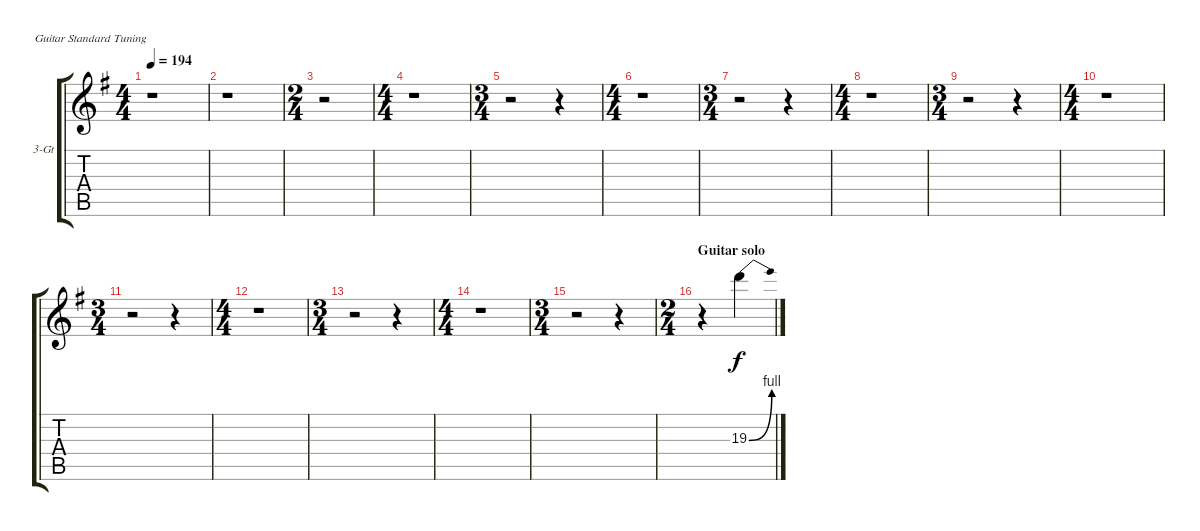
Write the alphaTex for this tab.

\bracketExtendMode groupsimilarinstruments
\firstSystemTrackNameOrientation horizontal
\otherSystemsTrackNameOrientation horizontal
\track ("3-Gt" "3-Gt") {instrument distortionguitar}
\staff {score tabs}
\tuning (E4 B3 G3 D3 A2 E2)
\ts (4 4)
\tempo 194
\clef g2
\scale
1.05549
\ks g
r.1{dy f} |
\scale
0.944515 r.1 |
\ts (2 4)
\scale
1.08575 r.2 |
\ts (4 4)
\scale
0.91425 r.1 |
\ts (3 4)
\scale
1.08575 r.2 r.4 |
\ts (4 4)
\scale
0.91425 r.1 |
\ts (3 4)
\scale
1.08575 r.2 r.4 |
\ts (4 4)
\scale
0.91425 r.1 |
\ts (3 4)
\scale
1.08575 r.2 r.4 |
\ts (4 4)
\scale
0.91425 r.1 |
\ts (3 4)
\scale
1.08575 r.2 r.4 |
\ts (4 4)
\scale
0.91425 r.1 |
\ts (3 4)
\scale
1.08575 r.2 r.4 |
\ts (4 4)
\scale
0.91425 r.1 |
\ts (3 4)
\scale
1.08575 r.2 r.4 |
\ts (2 4)
\section ("" "Guitar solo")
\scale
0.91425 r.4 19.3{be (bend 0 0 60 4)}.4
